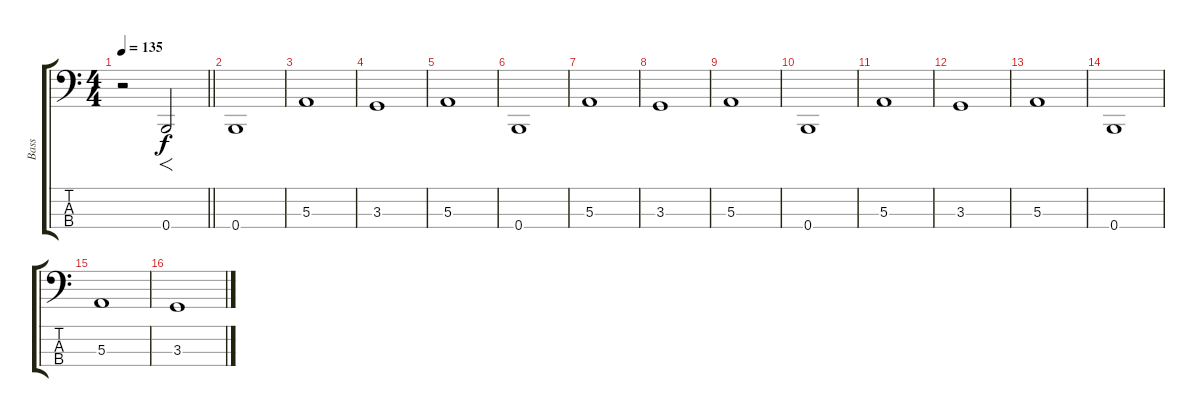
\track ("Bass" "Bass") {instrument electricbassfinger}
\staff {score tabs}
\tuning (D2 A1 E1 B0) {hide}
\ts (4 4)
\tempo 135
\clef f4
\barLineRight lightlight
\ks c
r.2{dy f} 0.4.2{f} |
0.4.1 |
5.3.1 |
3.3.1 |
5.3.1 |
0.4.1 |
5.3.1 |
3.3.1 |
5.3.1 |
0.4.1 |
5.3.1 |
3.3.1 |
5.3.1 |
0.4.1 |
5.3.1 |
3.3.1
